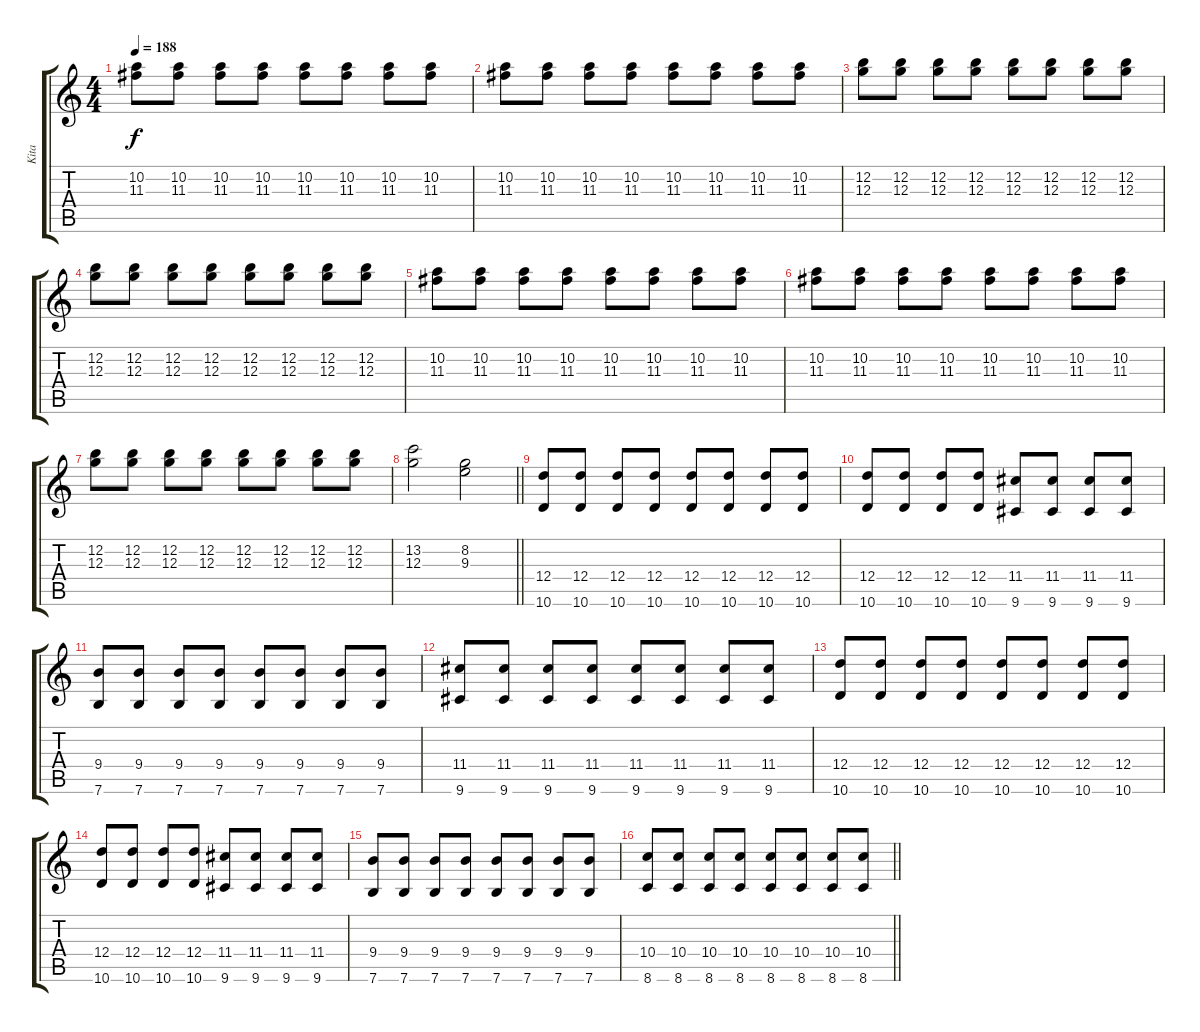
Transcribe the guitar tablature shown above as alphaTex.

\track ("Kita" "Kita") {instrument distortionguitar}
\staff {score tabs}
\tuning (E4 B3 G3 D3 A2 E2) {hide}
\ts (4 4)
\tempo 188
\clef g2
\ks c
(10.2 11.3).8{dy f volume 11} (10.2 11.3).8 (10.2 11.3).8 (10.2 11.3).8 (10.2 11.3).8 (10.2 11.3).8 (10.2 11.3).8 (10.2 11.3).8 |
(10.2 11.3).8 (10.2 11.3).8 (10.2 11.3).8 (10.2 11.3).8 (10.2 11.3).8 (10.2 11.3).8 (10.2 11.3).8 (10.2 11.3).8 |
(12.2 12.3).8 (12.2 12.3).8 (12.2 12.3).8 (12.2 12.3).8 (12.2 12.3).8 (12.2 12.3).8 (12.2 12.3).8 (12.2 12.3).8 |
(12.2 12.3).8 (12.2 12.3).8 (12.2 12.3).8 (12.2 12.3).8 (12.2 12.3).8 (12.2 12.3).8 (12.2 12.3).8 (12.2 12.3).8 |
(10.2 11.3).8 (10.2 11.3).8 (10.2 11.3).8 (10.2 11.3).8 (10.2 11.3).8 (10.2 11.3).8 (10.2 11.3).8 (10.2 11.3).8 |
(10.2 11.3).8 (10.2 11.3).8 (10.2 11.3).8 (10.2 11.3).8 (10.2 11.3).8 (10.2 11.3).8 (10.2 11.3).8 (10.2 11.3).8 |
(12.2 12.3).8 (12.2 12.3).8 (12.2 12.3).8 (12.2 12.3).8 (12.2 12.3).8 (12.2 12.3).8 (12.2 12.3).8 (12.2 12.3).8 |
\barLineRight lightlight
(13.2 12.3).2 (8.2 9.3).2 |
(12.4 10.6).8 (12.4 10.6).8 (12.4 10.6).8 (12.4 10.6).8 (12.4 10.6).8 (12.4 10.6).8 (12.4 10.6).8 (12.4 10.6).8 |
(12.4 10.6).8 (12.4 10.6).8 (12.4 10.6).8 (12.4 10.6).8 (11.4 9.6).8 (11.4 9.6).8 (11.4 9.6).8 (11.4 9.6).8 |
(9.4 7.6).8 (9.4 7.6).8 (9.4 7.6).8 (9.4 7.6).8 (9.4 7.6).8 (9.4 7.6).8 (9.4 7.6).8 (9.4 7.6).8 |
(11.4 9.6).8 (11.4 9.6).8 (11.4 9.6).8 (11.4 9.6).8 (11.4 9.6).8 (11.4 9.6).8 (11.4 9.6).8 (11.4 9.6).8 |
(12.4 10.6).8 (12.4 10.6).8 (12.4 10.6).8 (12.4 10.6).8 (12.4 10.6).8 (12.4 10.6).8 (12.4 10.6).8 (12.4 10.6).8 |
(12.4 10.6).8 (12.4 10.6).8 (12.4 10.6).8 (12.4 10.6).8 (11.4 9.6).8 (11.4 9.6).8 (11.4 9.6).8 (11.4 9.6).8 |
(9.4 7.6).8 (9.4 7.6).8 (9.4 7.6).8 (9.4 7.6).8 (9.4 7.6).8 (9.4 7.6).8 (9.4 7.6).8 (9.4 7.6).8 |
\barLineRight lightlight
(10.4 8.6).8 (10.4 8.6).8 (10.4 8.6).8 (10.4 8.6).8 (10.4 8.6).8 (10.4 8.6).8 (10.4 8.6).8 (10.4 8.6).8
